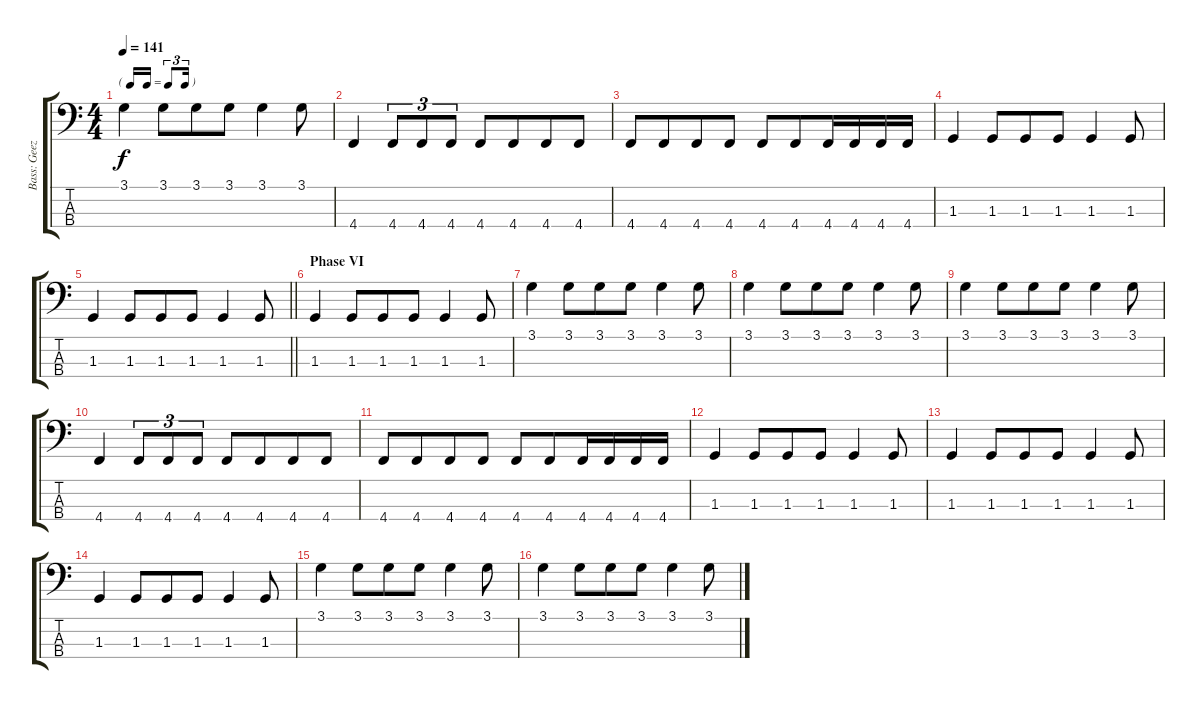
\track ("Bass: Geezer" "Bass: Geez") {instrument electricbassfinger}
\staff {score tabs}
\tuning (E2 B1 Gb1 Db1) {hide}
\ts (4 4)
\tf triplet16th
\tempo 141
\clef f4
\ks c
3.1.4{dy f} 3.1.8 3.1.8{beam merge} 3.1.8 3.1.4 3.1.8 |
4.4.4 4.4.8{tu (3 2) beam merge} 4.4.8{tu (3 2)} 4.4.8{tu (3 2)} 4.4.8 4.4.8{beam merge} 4.4.8 4.4.8 |
4.4.8 4.4.8{beam merge} 4.4.8 4.4.8 4.4.8 4.4.8{beam merge} 4.4.16{beam merge} 4.4.16 4.4.16 4.4.16 |
1.3.4 1.3.8 1.3.8{beam merge} 1.3.8 1.3.4 1.3.8 |
\barLineRight lightlight
1.3.4 1.3.8 1.3.8{beam merge} 1.3.8 1.3.4 1.3.8 |
\section ("" "Phase VI")
1.3.4 1.3.8 1.3.8{beam merge} 1.3.8 1.3.4 1.3.8 |
3.1.4 3.1.8 3.1.8{beam merge} 3.1.8 3.1.4 3.1.8 |
3.1.4 3.1.8 3.1.8{beam merge} 3.1.8 3.1.4 3.1.8 |
3.1.4 3.1.8 3.1.8{beam merge} 3.1.8 3.1.4 3.1.8 |
4.4.4 4.4.8{tu (3 2) beam merge} 4.4.8{tu (3 2)} 4.4.8{tu (3 2)} 4.4.8 4.4.8{beam merge} 4.4.8 4.4.8 |
4.4.8 4.4.8{beam merge} 4.4.8 4.4.8 4.4.8 4.4.8{beam merge} 4.4.16{beam merge} 4.4.16 4.4.16 4.4.16 |
1.3.4 1.3.8 1.3.8{beam merge} 1.3.8 1.3.4 1.3.8 |
1.3.4 1.3.8 1.3.8{beam merge} 1.3.8 1.3.4 1.3.8 |
1.3.4 1.3.8 1.3.8{beam merge} 1.3.8 1.3.4 1.3.8 |
3.1.4 3.1.8 3.1.8{beam merge} 3.1.8 3.1.4 3.1.8 |
3.1.4 3.1.8 3.1.8{beam merge} 3.1.8 3.1.4 3.1.8
